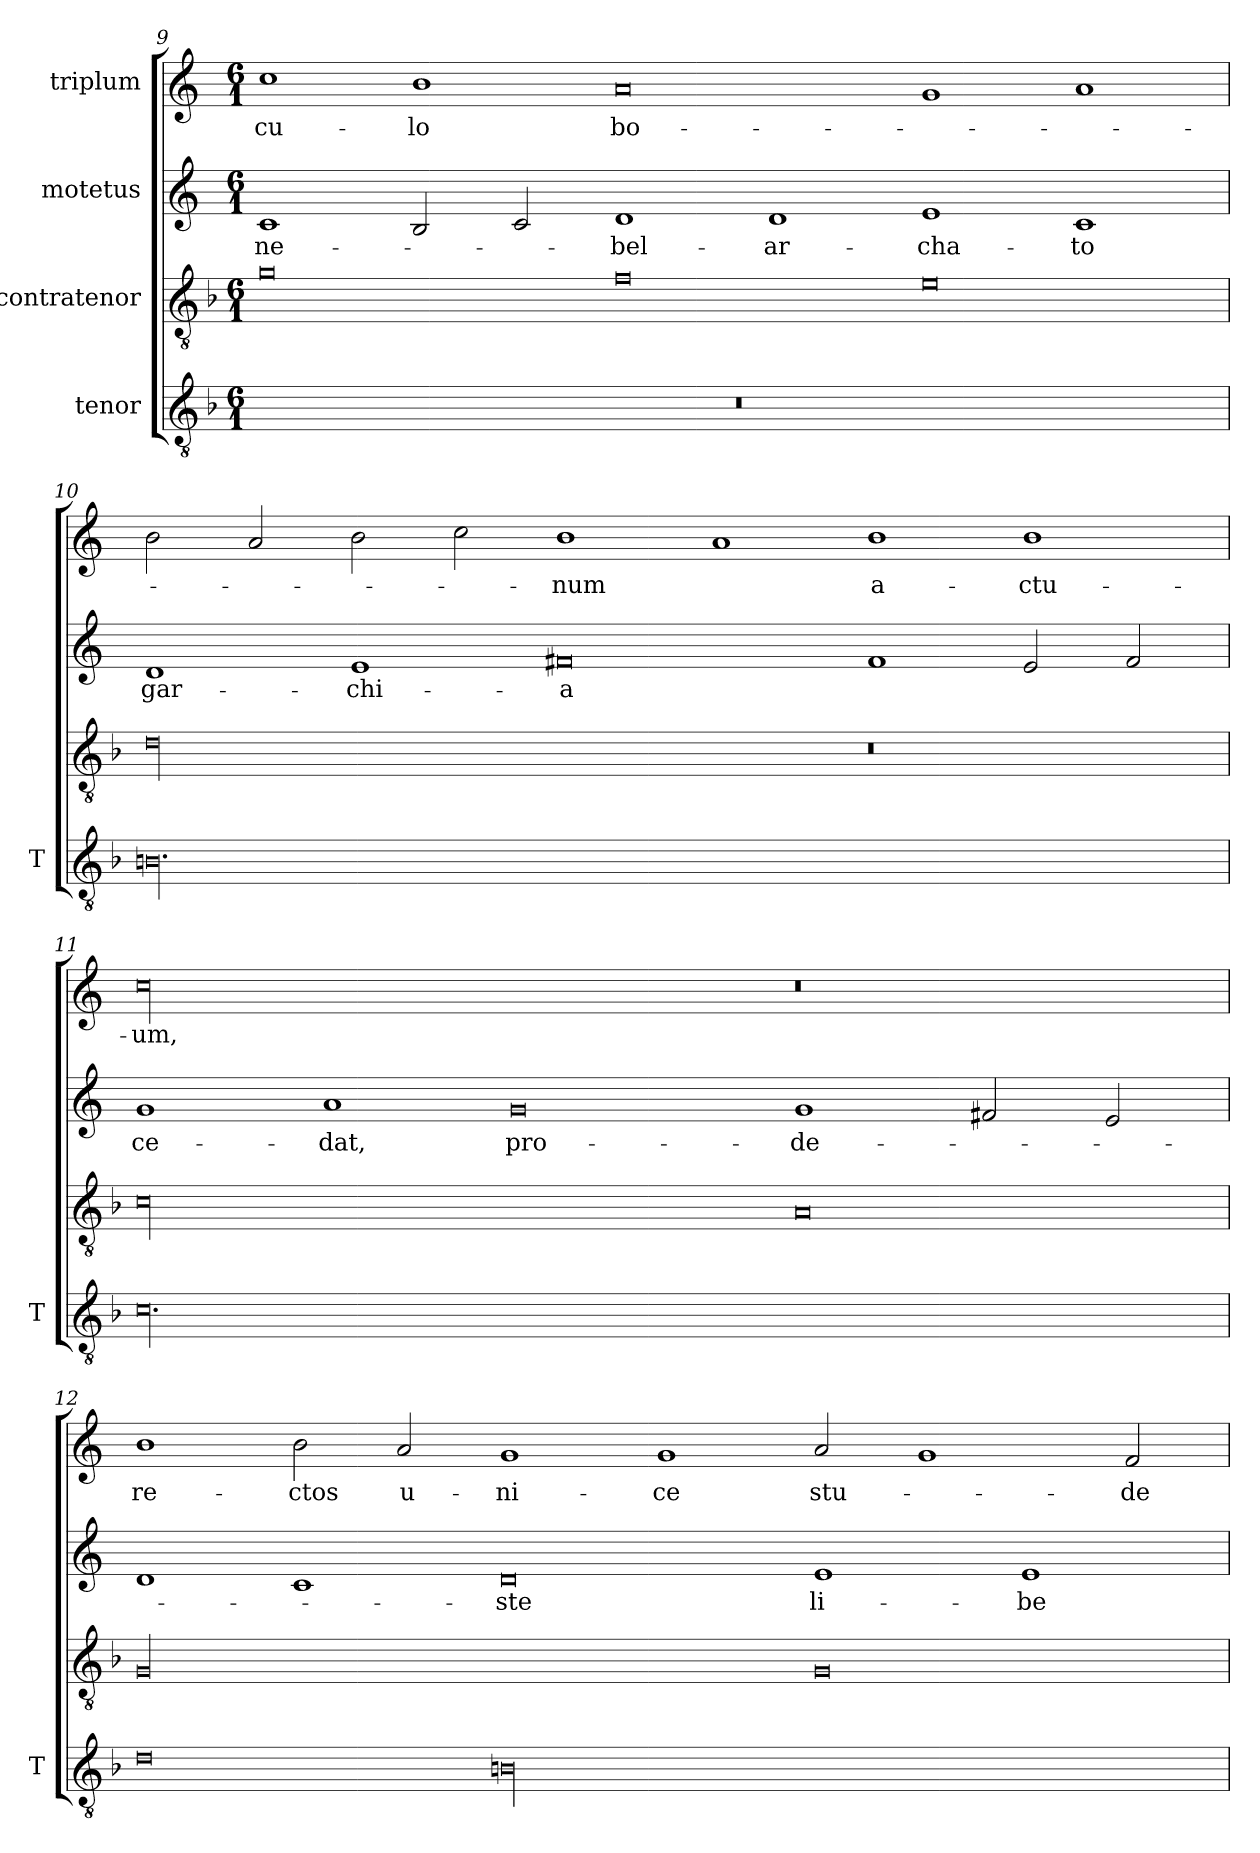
**kern	**kern	**kern	**text	**kern	**text
*part4	*part3	*part2	*part2	*part1	*part1
*staff4	*staff3	*staff2	*staff2	*staff1	*staff1
*I"tenor	*I"contratenor	*I"motetus	*	*I"triplum	*
*I'T	*	*	*	*	*
!!LO:LB:g=z
*clefGv2	*clefGv2	*clefG2	*	*clefG2	*
*k[b-]	*k[b-]	*k[]	*	*k[]	*
*F:	*F:	*C:	*	*C:	*
*M6/1	*M6/1	*M6/1	*	*M6/1	*
=9	=9	=9	=9	=9	=9
00.r	0g\	1c/	ne-	1cc\	-cu-
.	.	2B/	.	1b\	-lo
.	.	2c/	.	.	.
.	0f\	1d/	bel-	0a/	bo-
.	.	1d/	-ar-	.	.
.	0e\	1e/	-cha-	1g/	.
.	.	1c/	-to	1a/	.
=10	=10	=10	=10	=10	=10
00.Bn\	00d\	1d/	gar-	2b\	.
.	.	.	.	2a/	.
.	.	1e/	-chi-	2b\	.
.	.	.	.	2cc\	.
.	.	0f#X/	-a	1b\	-num
.	.	.	.	1a/	.
.	0r	1f#/	.	1b\	a-
.	.	2e/	.	1b\	-ctu-
.	.	2f#/	.	.	.
=11	=11	=11	=11	=11	=11
00.c\	00c\	1g/	ce-	00cc\	-um,
.	.	1a/	-dat,	.	.
.	.	0g/	pro-	.	.
.	0A/	1g/	-de-	0r	.
.	.	2f#X/	.	.	.
.	.	2e/	.	.	.
!!LO:LB:g=z
=12	=12	=12	=12	=12	=12
0d\	00G/	1d/	.	1b\	re-
.	.	1c/	.	2b\	-ctos
.	.	.	.	2a/	u-
00Bn\	.	0d/	-ste	1g/	-ni-
.	.	.	.	1g/	-ce
.	0G/	1e/	li-	2a/	stu-
.	.	.	.	1g/	.
.	.	1e/	-be-	.	.
.	.	.	.	2f/	-de-
=	=	=	=	=	=
*-	*-	*-	*-	*-	*-
